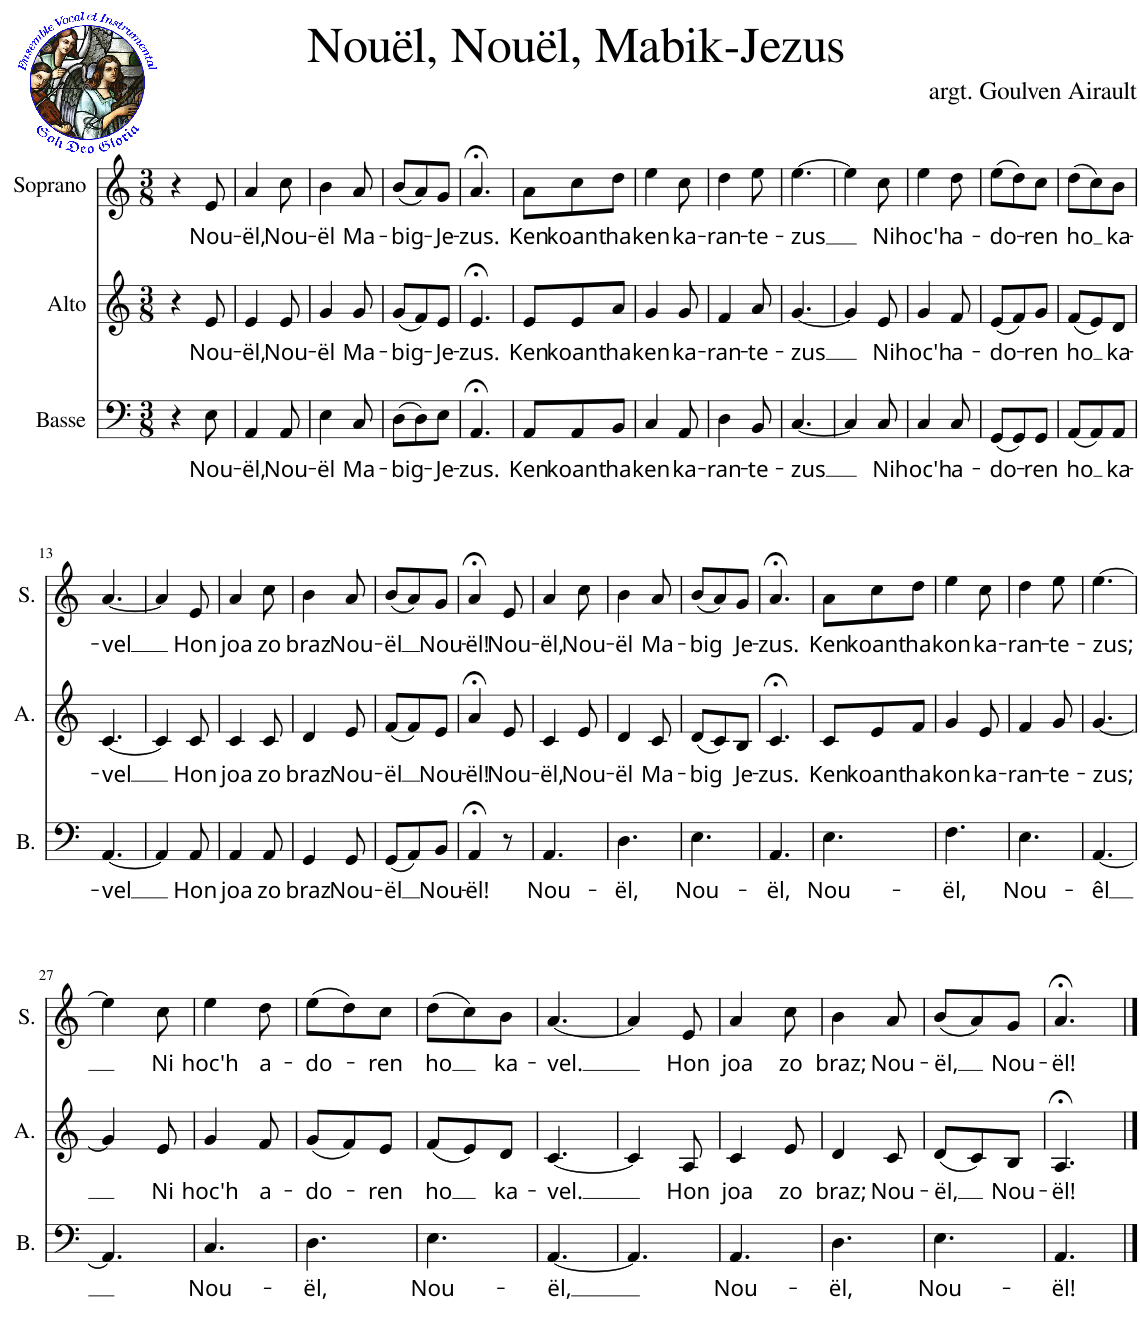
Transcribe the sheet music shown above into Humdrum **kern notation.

**kern	**text	**kern	**text	**kern	**text
*part3	*part3	*part2	*part2	*part1	*part1
*staff3	*staff3	*staff2	*staff2	*staff1	*staff1
*I"Basse	*	*I"Alto	*	*I"Soprano	*
*I'B.	*	*I'A.	*	*I'S.	*
*clefF4	*	*clefG2	*	*clefG2	*
*k[]	*	*k[]	*	*k[]	*
*M3/8	*	*M3/8	*	*M3/8	*
=	=	=	=	=	=
4r	.	4r	.	4r	.
!	!LO:LY:b	!	!LO:LY:b	!	!LO:LY:b
8E\	Nou-	8e/	Nou-	8e/	Nou-
=1	=1	=1	=1	=1	=1
!	!LO:LY:b	!	!LO:LY:b	!	!LO:LY:b
4AA/	-ël,	4e/	-ël,	4a/	-ël,
!	!LO:LY:b	!	!LO:LY:b	!	!LO:LY:b
8AA/	Nou-	8e/	Nou-	8cc\	Nou-
=2	=2	=2	=2	=2	=2
!	!LO:LY:b	!	!LO:LY:b	!	!LO:LY:b
4E\	-ël	4g/	-ël	4b\	-ël
!	!LO:LY:b	!	!LO:LY:b	!	!LO:LY:b
8C/	Ma-	8g/	Ma-	8a/	Ma-
=3	=3	=3	=3	=3	=3
!	!LO:LY:b	!	!LO:LY:b	!	!LO:LY:b
(8D\L	-big-	(8g/L	-big-	(8b/L	-big-
8D\)	.	8f/)	.	8a/)	.
!	!LO:LY:b	!	!LO:LY:b	!	!LO:LY:b
8E\J	-Je-	8e/J	-Je-	8g/J	-Je-
=4	=4	=4	=4	=4	=4
!	!LO:LY:b	!	!LO:LY:b	!	!LO:LY:b
4.AA;</	-zus.	4.e;</	-zus.	4.a;</	-zus.
=5	=5	=5	=5	=5	=5
!	!LO:LY:b	!	!LO:LY:b	!	!LO:LY:b
8AA/L	Ken	8e/L	Ken	8a\L	Ken
!	!LO:LY:b	!	!LO:LY:b	!	!LO:LY:b
8AA/	koant	8e/	koant	8cc\	koant
!	!LO:LY:b	!	!LO:LY:b	!	!LO:LY:b
8BB/J	ha	8a/J	ha	8dd\J	ha
=6	=6	=6	=6	=6	=6
!	!LO:LY:b	!	!LO:LY:b	!	!LO:LY:b
4C/	ken	4g/	ken	4ee\	ken
!	!LO:LY:b	!	!LO:LY:b	!	!LO:LY:b
8AA/	ka-	8g/	ka-	8cc\	ka-
=7	=7	=7	=7	=7	=7
!	!LO:LY:b	!	!LO:LY:b	!	!LO:LY:b
4D\	-ran-	4f/	-ran-	4dd\	-ran-
!	!LO:LY:b	!	!LO:LY:b	!	!LO:LY:b
8BB/	-te-	8a/	-te-	8ee\	-te-
=8	=8	=8	=8	=8	=8
!	!LO:LY:b	!	!LO:LY:b	!	!LO:LY:b
[4.C/	-zus	[4.g/	-zus	[4.ee\	-zus
=9	=9	=9	=9	=9	=9
4C/]	.	4g/]	.	4ee\]	.
!	!LO:LY:b	!	!LO:LY:b	!	!LO:LY:b
8C/	Ni	8e/	Ni	8cc\	Ni
=10	=10	=10	=10	=10	=10
!	!LO:LY:b	!	!LO:LY:b	!	!LO:LY:b
4C/	hoc'h	4g/	hoc'h	4ee\	hoc'h
!	!LO:LY:b	!	!LO:LY:b	!	!LO:LY:b
8C/	a-	8f/	a-	8dd\	a-
=11	=11	=11	=11	=11	=11
!	!LO:LY:b	!	!LO:LY:b	!	!LO:LY:b
(8GG/L	-do-	(8e/L	-do-	(8ee\L	-do-
8GG/)	.	8f/)	.	8dd\)	.
!	!LO:LY:b	!	!LO:LY:b	!	!LO:LY:b
8GG/J	-ren	8g/J	-ren	8cc\J	-ren
=12	=12	=12	=12	=12	=12
!	!LO:LY:b	!	!LO:LY:b	!	!LO:LY:b
(8AA/L	ho	(8f/L	ho	(8dd\L	ho
8AA/)	.	8e/)	.	8cc\)	.
!	!LO:LY:b	!	!LO:LY:b	!	!LO:LY:b
8AA/J	ka-	8d/J	ka-	8b\J	ka-
!!LO:LB:g=z
=13	=13	=13	=13	=13	=13
!	!LO:LY:b	!	!LO:LY:b	!	!LO:LY:b
[4.AA/	-vel	[4.c/	-vel	[4.a/	-vel
=14	=14	=14	=14	=14	=14
4AA/]	.	4c/]	.	4a/]	.
!	!LO:LY:b	!	!LO:LY:b	!	!LO:LY:b
8AA/	Hon	8c/	Hon	8e/	Hon
=15	=15	=15	=15	=15	=15
!	!LO:LY:b	!	!LO:LY:b	!	!LO:LY:b
4AA/	joa	4c/	joa	4a/	joa
!	!LO:LY:b	!	!LO:LY:b	!	!LO:LY:b
8AA/	zo	8c/	zo	8cc\	zo
=16	=16	=16	=16	=16	=16
!	!LO:LY:b	!	!LO:LY:b	!	!LO:LY:b
4GG/	braz	4d/	braz	4b\	braz
!	!LO:LY:b	!	!LO:LY:b	!	!LO:LY:b
8GG/	Nou-	8e/	Nou-	8a/	Nou-
=17	=17	=17	=17	=17	=17
!	!LO:LY:b	!	!LO:LY:b	!	!LO:LY:b
(8GG/L	-ël	(8f/L	-ël	(8b/L	-ël
8AA/)	.	8f/)	.	8a/)	.
!	!LO:LY:b	!	!LO:LY:b	!	!LO:LY:b
8BB/J	Nou-	8e/J	Nou-	8g/J	Nou-
=18	=18	=18	=18	=18	=18
!	!LO:LY:b	!	!LO:LY:b	!	!LO:LY:b
4AA;</	-ël!	4a;</	-ël!	4a;</	-ël!
!	!	!	!LO:LY:b	!	!LO:LY:b
8r	.	8e/	Nou-	8e/	Nou-
=19	=19	=19	=19	=19	=19
!	!LO:LY:b	!	!LO:LY:b	!	!LO:LY:b
4.AA/	Nou-	4c/	-ël,	4a/	-ël,
!	!	!	!LO:LY:b	!	!LO:LY:b
.	.	8e/	Nou-	8cc\	Nou-
=20	=20	=20	=20	=20	=20
!	!LO:LY:b	!	!LO:LY:b	!	!LO:LY:b
4.D\	-ël,	4d/	-ël	4b\	-ël
!	!	!	!LO:LY:b	!	!LO:LY:b
.	.	8c/	Ma-	8a/	Ma-
=21	=21	=21	=21	=21	=21
!	!LO:LY:b	!	!LO:LY:b	!	!LO:LY:b
4.E\	Nou-	(8d/L	-big	(8b/L	-big
.	.	8c/)	.	8a/)	.
!	!	!	!LO:LY:b	!	!LO:LY:b
.	.	8B/J	Je-	8g/J	Je-
=22	=22	=22	=22	=22	=22
!	!LO:LY:b	!	!LO:LY:b	!	!LO:LY:b
4.AA/	-ël,	4.c;</	-zus.	4.a;</	-zus.
=23	=23	=23	=23	=23	=23
!	!LO:LY:b	!	!LO:LY:b	!	!LO:LY:b
4.E\	Nou-	8c/L	Ken	8a\L	Ken
!	!	!	!LO:LY:b	!	!LO:LY:b
.	.	8e/	koant	8cc\	koant
!	!	!	!LO:LY:b	!	!LO:LY:b
.	.	8f/J	ha	8dd\J	ha
=24	=24	=24	=24	=24	=24
!	!LO:LY:b	!	!LO:LY:b	!	!LO:LY:b
4.F\	-ël,	4g/	kon	4ee\	kon
!	!	!	!LO:LY:b	!	!LO:LY:b
.	.	8e/	ka-	8cc\	ka-
=25	=25	=25	=25	=25	=25
!	!LO:LY:b	!	!LO:LY:b	!	!LO:LY:b
4.E\	Nou-	4f/	-ran-	4dd\	-ran-
!	!	!	!LO:LY:b	!	!LO:LY:b
.	.	8g/	-te-	8ee\	-te-
=26	=26	=26	=26	=26	=26
!	!LO:LY:b	!	!LO:LY:b	!	!LO:LY:b
[4.AA/	-êl	[4.g/	-zus;	[4.ee\	-zus;
!!LO:LB:g=z
=27	=27	=27	=27	=27	=27
4.AA/]	.	4g/]	.	4ee\]	.
!	!	!	!LO:LY:b	!	!LO:LY:b
.	.	8e/	Ni	8cc\	Ni
=28	=28	=28	=28	=28	=28
!	!LO:LY:b	!	!LO:LY:b	!	!LO:LY:b
4.C/	Nou-	4g/	hoc'h	4ee\	hoc'h
!	!	!	!LO:LY:b	!	!LO:LY:b
.	.	8f/	a-	8dd\	a-
=29	=29	=29	=29	=29	=29
!	!LO:LY:b	!	!LO:LY:b	!	!LO:LY:b
4.D\	-ël,	(8g/L	-do-	(8ee\L	-do-
.	.	8f/)	.	8dd\)	.
!	!	!	!LO:LY:b	!	!LO:LY:b
.	.	8e/J	-ren	8cc\J	-ren
=30	=30	=30	=30	=30	=30
!	!LO:LY:b	!	!LO:LY:b	!	!LO:LY:b
4.E\	Nou-	(8f/L	-ho	(8dd\L	-ho
.	.	8e/)	.	8cc\)	.
!	!	!	!LO:LY:b	!	!LO:LY:b
.	.	8d/J	ka-	8b\J	ka-
=31	=31	=31	=31	=31	=31
!	!LO:LY:b	!	!LO:LY:b	!	!LO:LY:b
[4.AA/	-ël,	[4.c/	-vel.	[4.a/	-vel.
=32	=32	=32	=32	=32	=32
4.AA/]	.	4c/]	.	4a/]	.
!	!	!	!LO:LY:b	!	!LO:LY:b
.	.	8A/	Hon	8e/	Hon
=33	=33	=33	=33	=33	=33
!	!LO:LY:b	!	!LO:LY:b	!	!LO:LY:b
4.AA/	Nou-	4c/	joa	4a/	joa
!	!	!	!LO:LY:b	!	!LO:LY:b
.	.	8e/	zo	8cc\	zo
=34	=34	=34	=34	=34	=34
!	!LO:LY:b	!	!LO:LY:b	!	!LO:LY:b
4.D\	-ël,	4d/	braz;	4b\	braz;
!	!	!	!LO:LY:b	!	!LO:LY:b
.	.	8c/	Nou-	8a/	Nou-
=35	=35	=35	=35	=35	=35
!	!LO:LY:b	!	!LO:LY:b	!	!LO:LY:b
4.E\	Nou-	(8d/L	-ël,	(8b/L	-ël,
.	.	8c/)	.	8a/)	.
!	!	!	!LO:LY:b	!	!LO:LY:b
.	.	8B/J	Nou-	8g/J	Nou-
=36	=36	=36	=36	=36	=36
!	!LO:LY:b	!	!LO:LY:b	!	!LO:LY:b
4.AA/	-ël!	4.A;</	-ël!	4.a;</	-ël!
==	==	==	==	==	==
*-	*-	*-	*-	*-	*-
